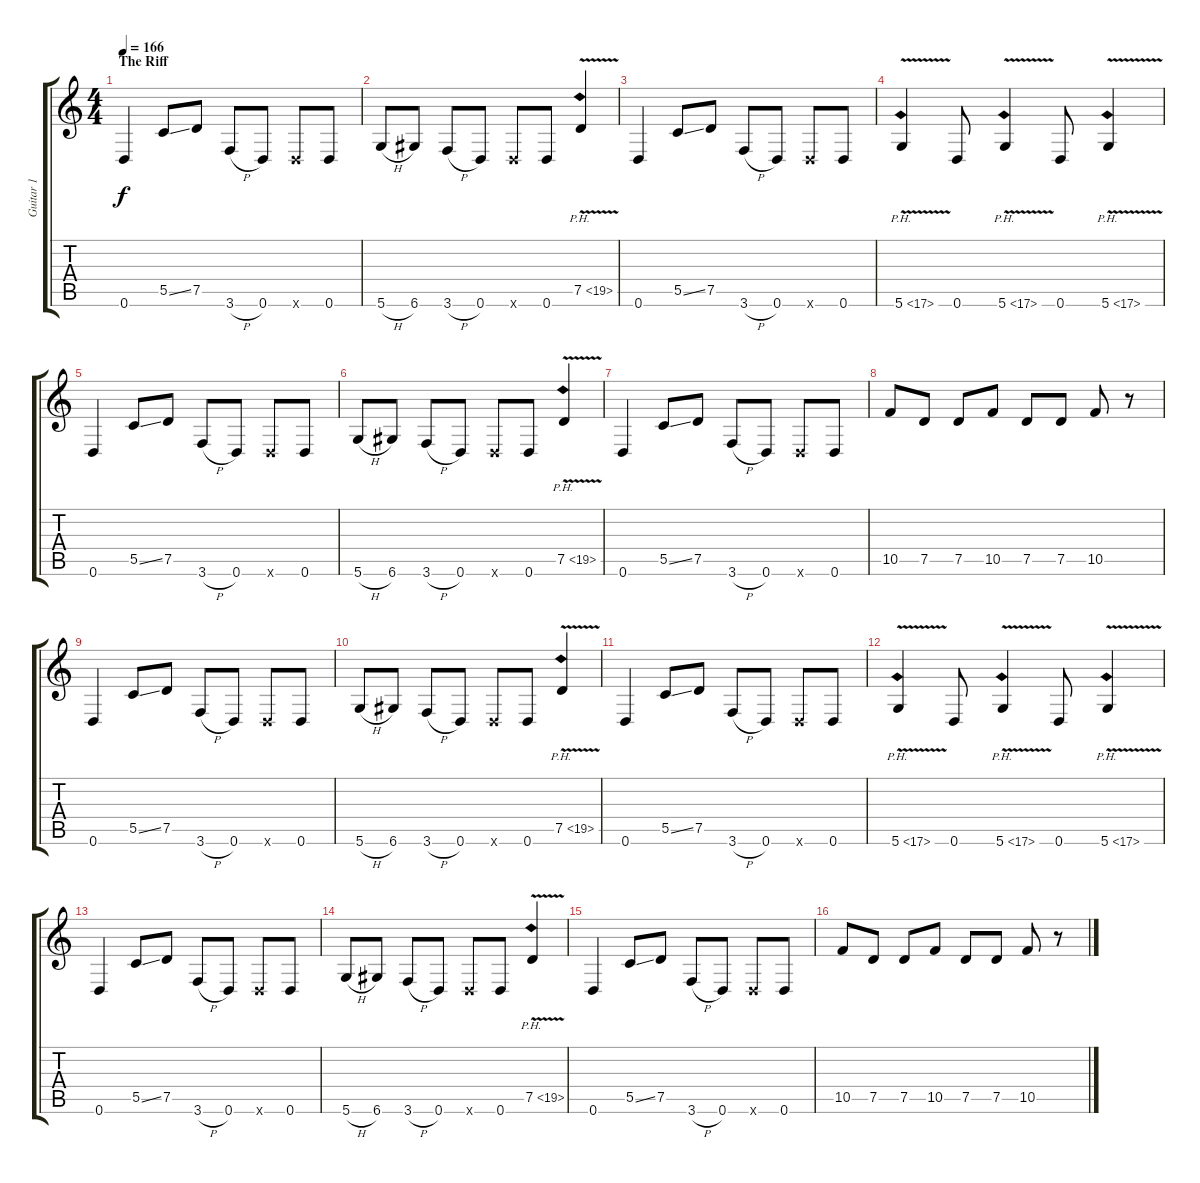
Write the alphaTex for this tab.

\track ("Guitar 1" "Guitar 1") {instrument distortionguitar}
\staff {score tabs}
\tuning (D4 A3 F3 C3 G2 D2) {hide}
\ts (4 4)
\section ("" "The Riff")
\tempo 166
\clef g2
\ks c
0.6.4{dy f} 5.5{ss}.8 7.5.8 3.6{h}.8 0.6.8 0.6{x}.8 0.6.8 |
5.6{h}.8 6.6.8 3.6{h}.8 0.6.8 0.6{x}.8 0.6.8 7.5{ph 12 v}.4 |
0.6.4 5.5{ss}.8 7.5.8 3.6{h}.8 0.6.8 0.6{x}.8 0.6.8 |
5.6{ph 12 v}.4 0.6.8 5.6{ph 12 v}.4 0.6.8 5.6{ph 12 v}.4 |
0.6.4 5.5{ss}.8 7.5.8 3.6{h}.8 0.6.8 0.6{x}.8 0.6.8 |
5.6{h}.8 6.6.8 3.6{h}.8 0.6.8 0.6{x}.8 0.6.8 7.5{ph 12 v}.4 |
0.6.4 5.5{ss}.8 7.5.8 3.6{h}.8 0.6.8 0.6{x}.8 0.6.8 |
10.5.8 7.5.8 7.5.8 10.5.8 7.5.8 7.5.8 10.5.8 r.8 |
0.6.4 5.5{ss}.8 7.5.8 3.6{h}.8 0.6.8 0.6{x}.8 0.6.8 |
5.6{h}.8 6.6.8 3.6{h}.8 0.6.8 0.6{x}.8 0.6.8 7.5{ph 12 v}.4 |
0.6.4 5.5{ss}.8 7.5.8 3.6{h}.8 0.6.8 0.6{x}.8 0.6.8 |
5.6{ph 12 v}.4 0.6.8 5.6{ph 12 v}.4 0.6.8 5.6{ph 12 v}.4 |
0.6.4 5.5{ss}.8 7.5.8 3.6{h}.8 0.6.8 0.6{x}.8 0.6.8 |
5.6{h}.8 6.6.8 3.6{h}.8 0.6.8 0.6{x}.8 0.6.8 7.5{ph 12 v}.4 |
0.6.4 5.5{ss}.8 7.5.8 3.6{h}.8 0.6.8 0.6{x}.8 0.6.8 |
10.5.8 7.5.8 7.5.8 10.5.8 7.5.8 7.5.8 10.5.8 r.8
